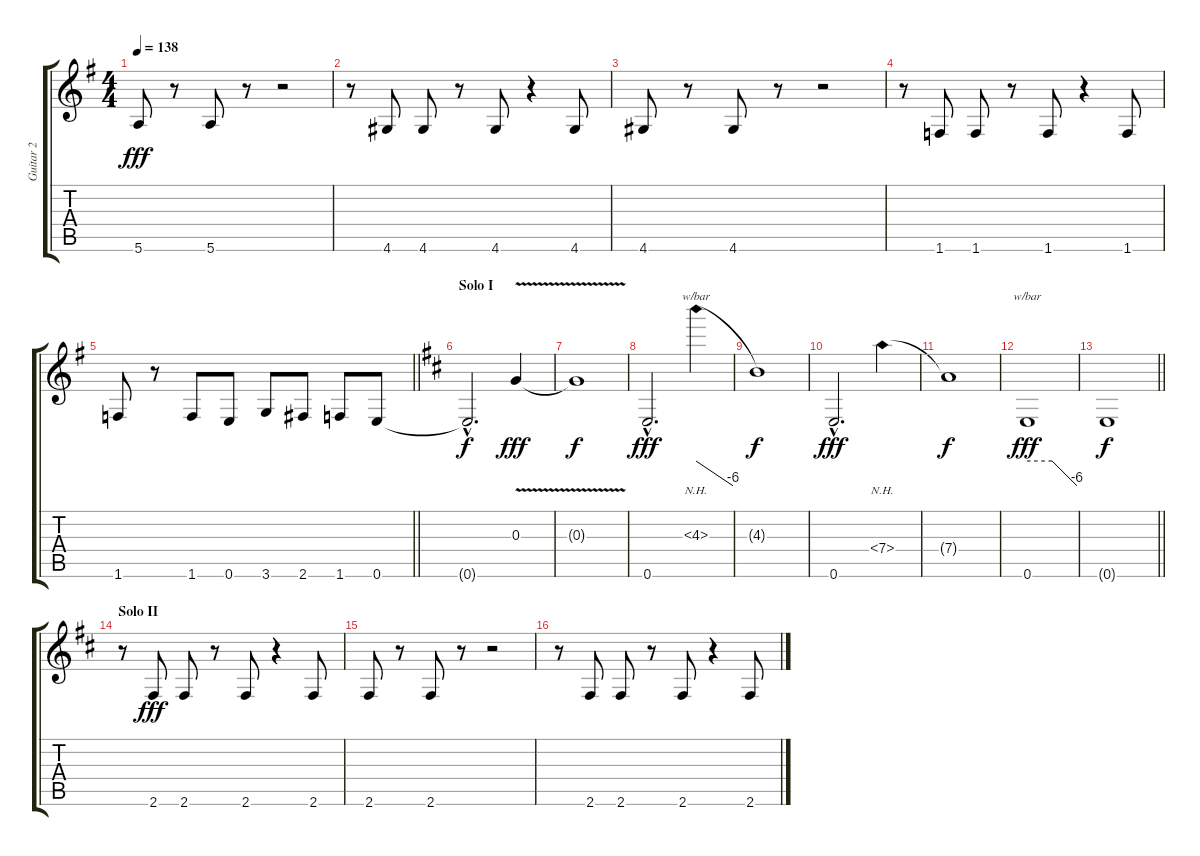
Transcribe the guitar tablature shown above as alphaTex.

\track ("Guitar 2" "Guitar 2") {instrument distortionguitar}
\staff {score tabs}
\tuning (E4 B3 G3 D3 A2 E2) {hide}
\ts (4 4)
\tempo 138
\clef g2
\ks g
5.6.8{dy fff} r.8 5.6.8 r.8 r.2 |
r.8 4.6.8 4.6.8 r.8 4.6.8 r.4 4.6.8 |
4.6.8 r.8 4.6.8 r.8 r.2 |
r.8 1.6.8 1.6.8 r.8 1.6.8 r.4 1.6.8 |
\barLineRight lightlight
1.6.8 r.8 1.6.8 0.6.8 3.6.8 2.6.8 1.6.8 0.6.8 |
\section ("" "Solo I")
\ks d
0.6{hac t}.2{d dy f} 0.3{v}.4{dy fff} |
0.3{t}.1{dy f} |
0.6{hac}.2{d dy fff} 4.3{nh}.4{tbe (dive default 0 0 60 -24)} |
4.3{t}.1{dy f} |
0.6{hac}.2{d dy fff} 7.4{nh}.4 |
7.4{t}.1{dy f} |
0.6.1{tbe (custom default 0 0 30 0 60 -24) dy fff} |
\barLineRight lightlight
0.6{t}.1{dy f} |
\section ("" "Solo II")
r.8 2.6.8{dy fff} 2.6.8 r.8 2.6.8 r.4 2.6.8 |
2.6.8 r.8 2.6.8 r.8 r.2 |
r.8 2.6.8 2.6.8 r.8 2.6.8 r.4 2.6.8
